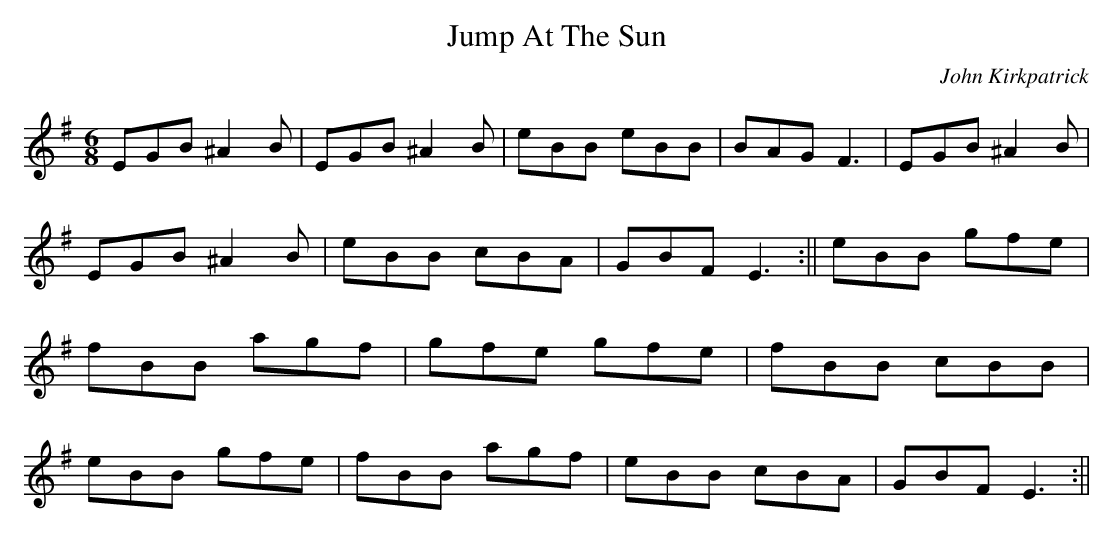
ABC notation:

X:1
T:Jump At The Sun
C:John Kirkpatrick
M:6/8
L:1/8
K:G
EGB ^A2B|EGB ^A2B|eBB eBB|BAG F3|\
EGB ^A2B|EGB ^A2B|eBB cBA|GBF E3:||\
eBB gfe|fBB agf|gfe gfe|fBB cBB|\
eBB gfe|fBB agf|eBB cBA|GBF E3:||
